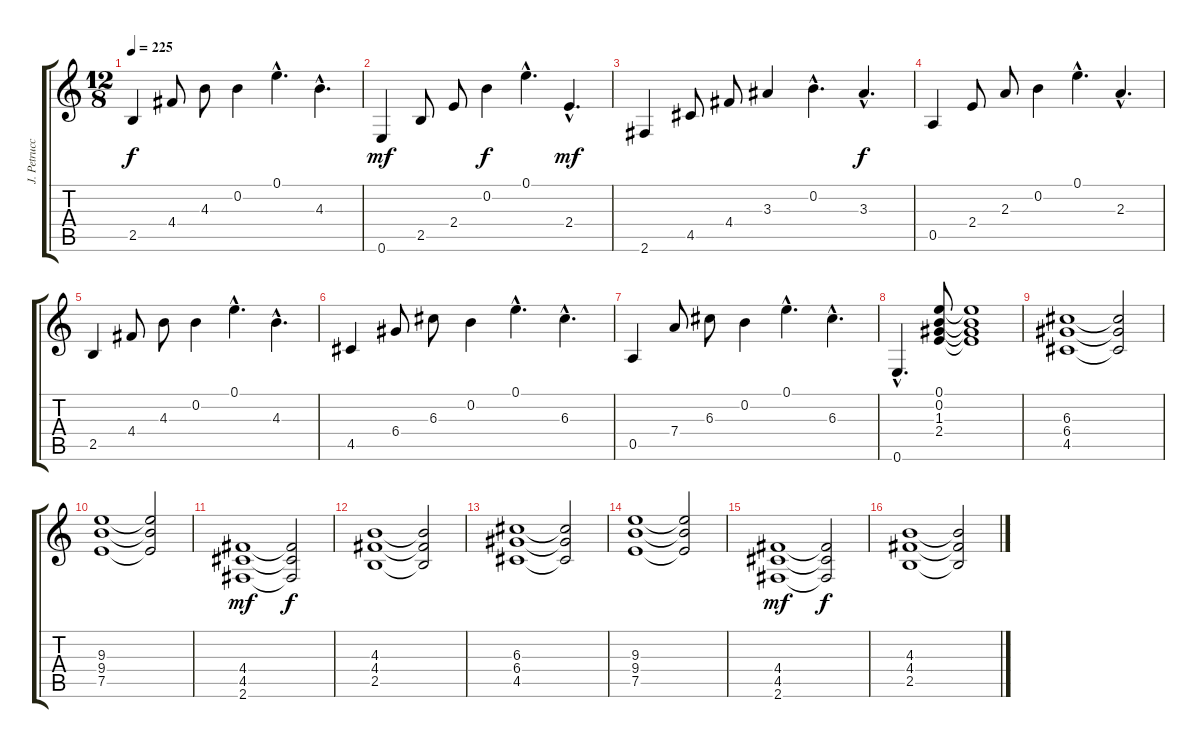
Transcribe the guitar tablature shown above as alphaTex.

\track ("J. Petrucci" "J. Petrucc") {instrument overdrivenguitar}
\staff {score tabs}
\tuning (E4 B3 G3 D3 A2 E2) {hide}
\ts (12 8)
\tempo 225
\clef g2
\ks c
2.5.4{dy f} 4.4.8 4.3.8 0.2.4 0.1{hac}.4{d} 4.3{hac}.4{d} |
0.6.4{dy mf} 2.5.8 2.4.8 0.2.4{dy f} 0.1{hac}.4{d} 2.4{hac}.4{d dy mf} |
2.6.4 4.5.8 4.4.8 3.3.4 0.2{hac}.4{d} 3.3{hac}.4{d dy f} |
0.5.4 2.4.8 2.3.8 0.2.4 0.1{hac}.4{d} 2.3{hac}.4{d} |
2.5.4 4.4.8 4.3.8 0.2.4 0.1{hac}.4{d} 4.3{hac}.4{d} |
4.5.4 6.4.8 6.3.8 0.2.4 0.1{hac}.4{d} 6.3{hac}.4{d} |
0.5.4 7.4.8 6.3.8 0.2.4 0.1{hac}.4{d} 6.3{hac}.4{d} |
0.6{hac}.4{d} (0.1 0.2 1.3 2.4).8 (0.1{t} 0.2{t} 1.3{t} 2.4{t}).1 |
(6.3 6.4 4.5).1 (6.3{t} 6.4{t} 4.5{t}).2 |
(9.3 9.4 7.5).1 (9.3{t} 9.4{t} 7.5{t}).2 |
(4.4 4.5 2.6).1{dy mf} (4.4{t} 4.5{t} 2.6{t}).2{dy f} |
(4.3 4.4 2.5).1 (4.3{t} 4.4{t} 2.5{t}).2 |
(6.3 6.4 4.5).1 (6.3{t} 6.4{t} 4.5{t}).2 |
(9.3 9.4 7.5).1 (9.3{t} 9.4{t} 7.5{t}).2 |
(4.4 4.5 2.6).1{dy mf} (4.4{t} 4.5{t} 2.6{t}).2{dy f} |
(4.3 4.4 2.5).1 (4.3{t} 4.4{t} 2.5{t}).2
